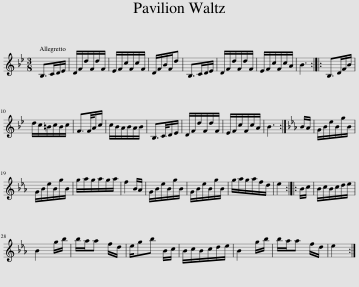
X:1
L:1/8
M:3/8
I:linebreak $
K:Bb
V:1 treble
V:1
 B,>CD/E/ | D/F/d/F/d/F/ | E/F/c/F/c/F/ | D/F/B/F/d | B,>CD/E/ | %5
 D/F/d/F/d/F/ | E/F/c/F/c/A/ | B3 :: B,>DF/B/ |$ d/c/=B/c/B/c/ | %10
 F3/2F/4A/c/ | c/B/A/B/A/B/ | B,3/2C/4D/E/ | D/F/d/F/d/F/ | E/F/c/F/c/A/ | %15
 B3 :|[K:Eb] B/A/ | G/B/e/B/g/B/ |$ G/B/e/B/g/B/ | g/a/g/a/g/a/ | %20
 f2 B/A/ | G/B/e/B/g/B/ | G/B/e/B/g/B/ | g/a/g/a/f/d/ | e2 :: %25
 B/c/ | B/c/B/c/d/e/ |$ B2 g/b/ | b/a/a f/d/ | e/gb B/c/ | %30
 B/c/B/c/d/e/ | B2 g/b/ | b/a/a f/d/ | e2 :| %34
